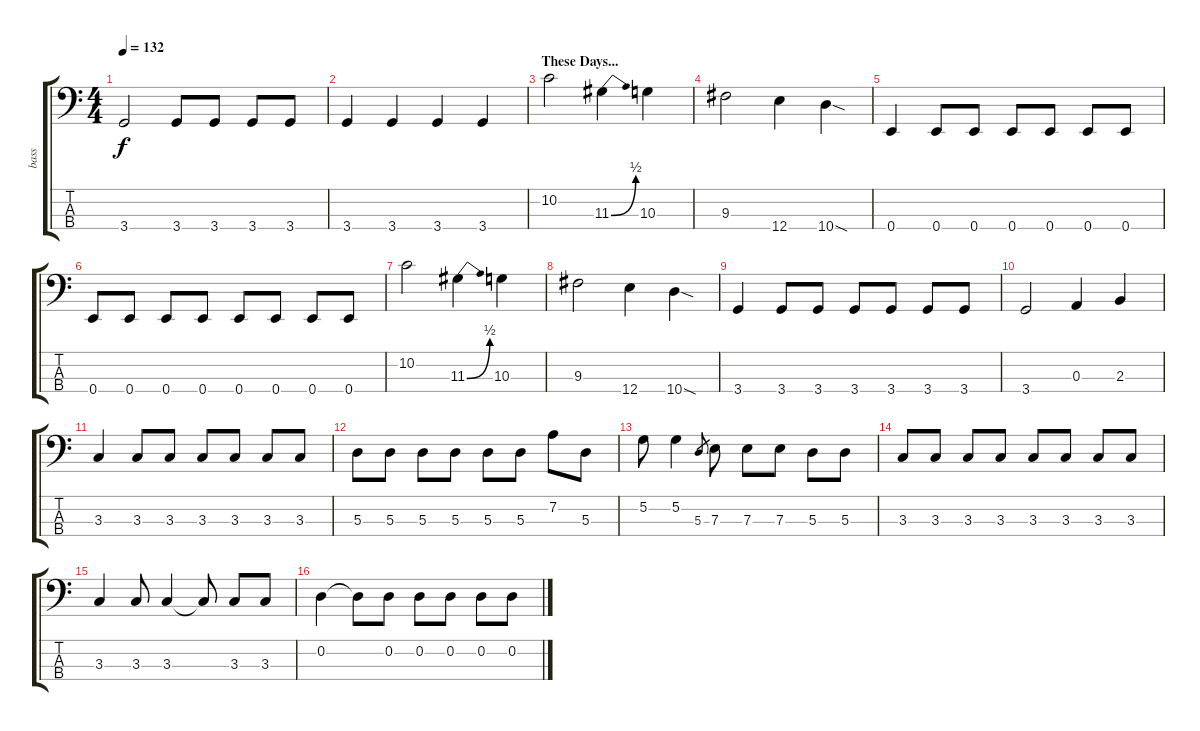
\track ("bass" "bass") {instrument electricbassfinger}
\staff {score tabs}
\tuning (G2 D2 A1 E1) {hide}
\ts (4 4)
\tempo 132
\clef f4
\ks c
3.4.2{dy f} 3.4.8 3.4.8 3.4.8 3.4.8 |
3.4.4 3.4.4 3.4.4 3.4.4 |
\section ("" "These Days...")
10.2.2 11.3{be (bend 0 0 60 2)}.4 10.3.4 |
9.3.2 12.4.4 10.4{sod}.4 |
0.4.4 0.4.8 0.4.8 0.4.8 0.4.8 0.4.8 0.4.8 |
0.4.8 0.4.8 0.4.8 0.4.8 0.4.8 0.4.8 0.4.8 0.4.8 |
10.2.2 11.3{be (bend 0 0 60 2)}.4 10.3.4 |
9.3.2 12.4.4 10.4{sod}.4 |
3.4.4 3.4.8 3.4.8 3.4.8 3.4.8 3.4.8 3.4.8 |
3.4.2 0.3.4 2.3.4 |
3.3.4 3.3.8 3.3.8 3.3.8 3.3.8 3.3.8 3.3.8 |
5.3.8 5.3.8 5.3.8 5.3.8 5.3.8 5.3.8 7.2.8 5.3.8 |
5.2.8 5.2.4 5.3.8{gr} 7.3.8 7.3.8 7.3.8 5.3.8 5.3.8 |
3.3.8 3.3.8 3.3.8 3.3.8 3.3.8 3.3.8 3.3.8 3.3.8 |
3.3.4 3.3.8 3.3.4 3.3{t}.8 3.3.8 3.3.8 |
0.2.4 0.2{t}.8 0.2.8 0.2.8 0.2.8 0.2.8 0.2.8
